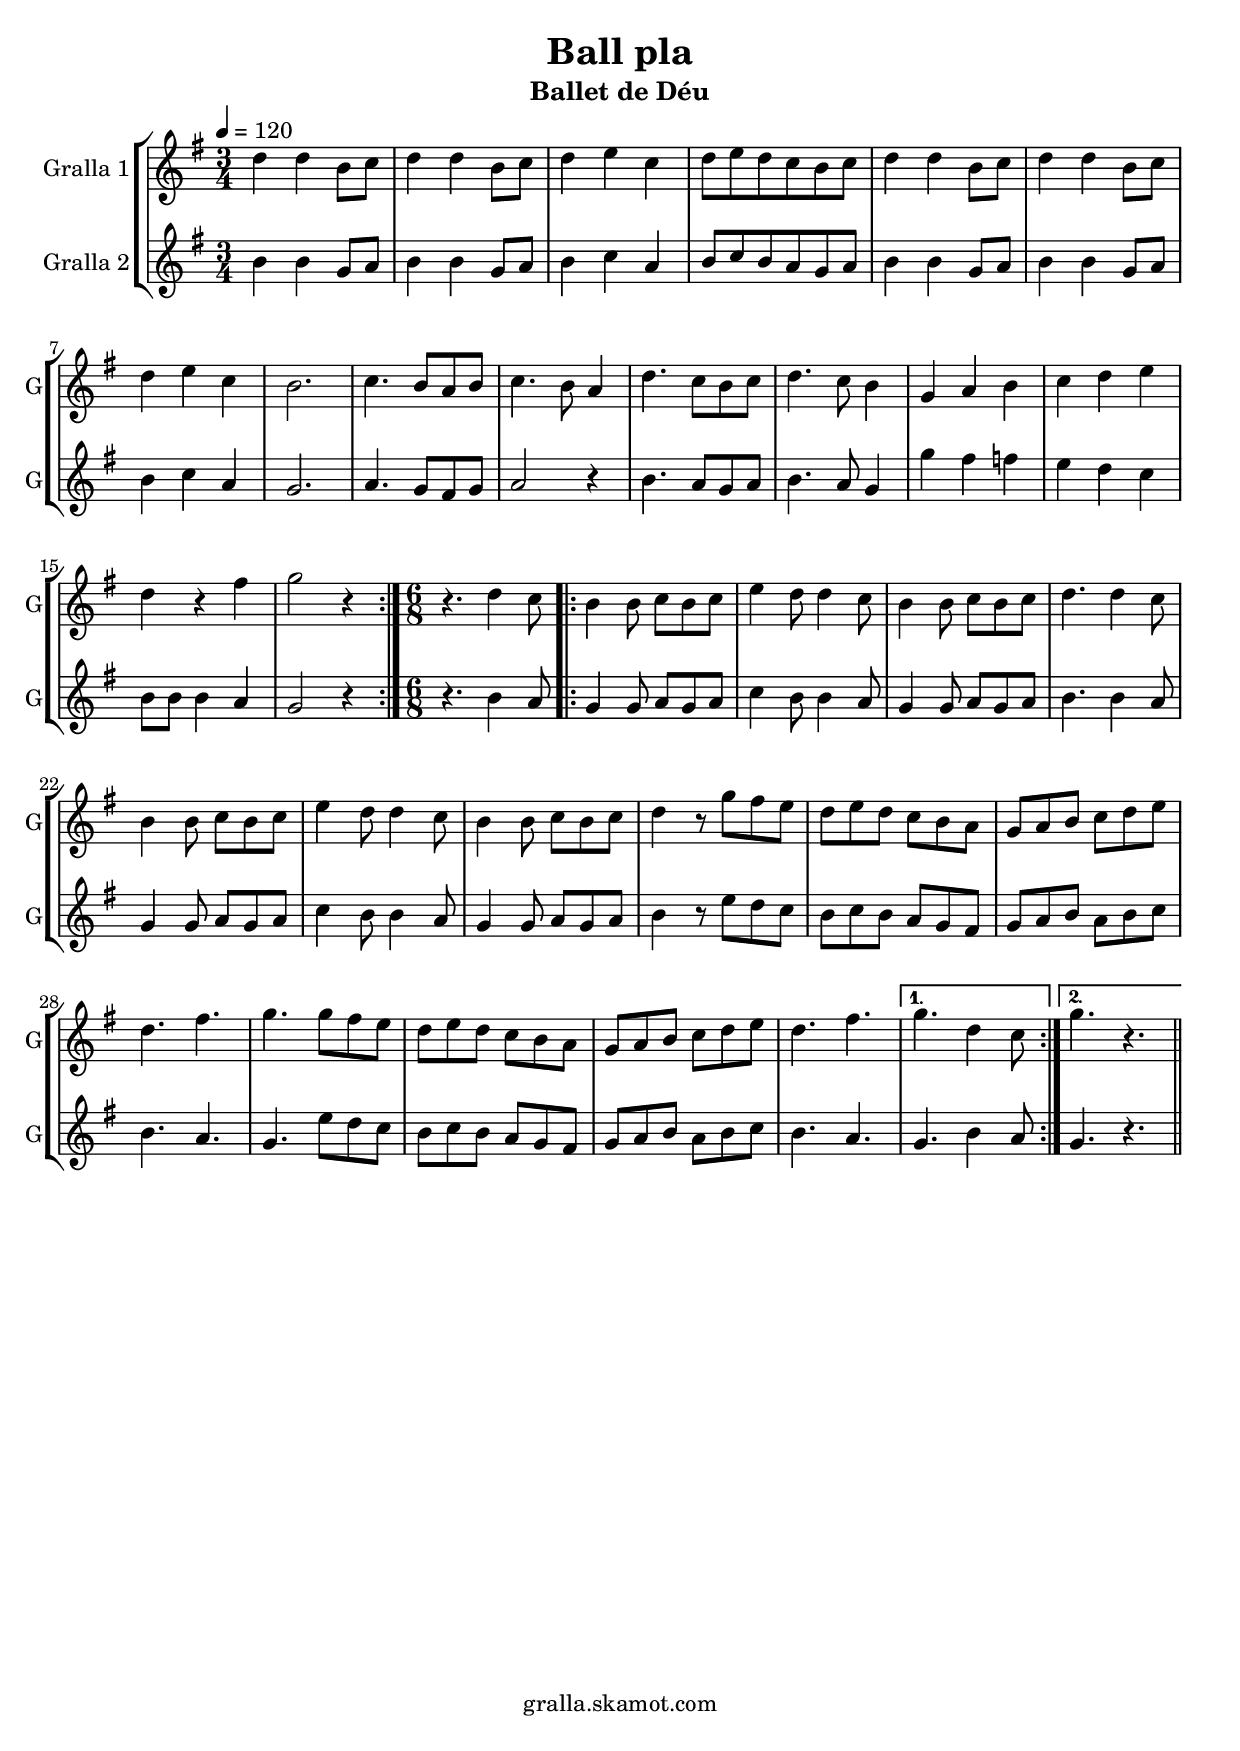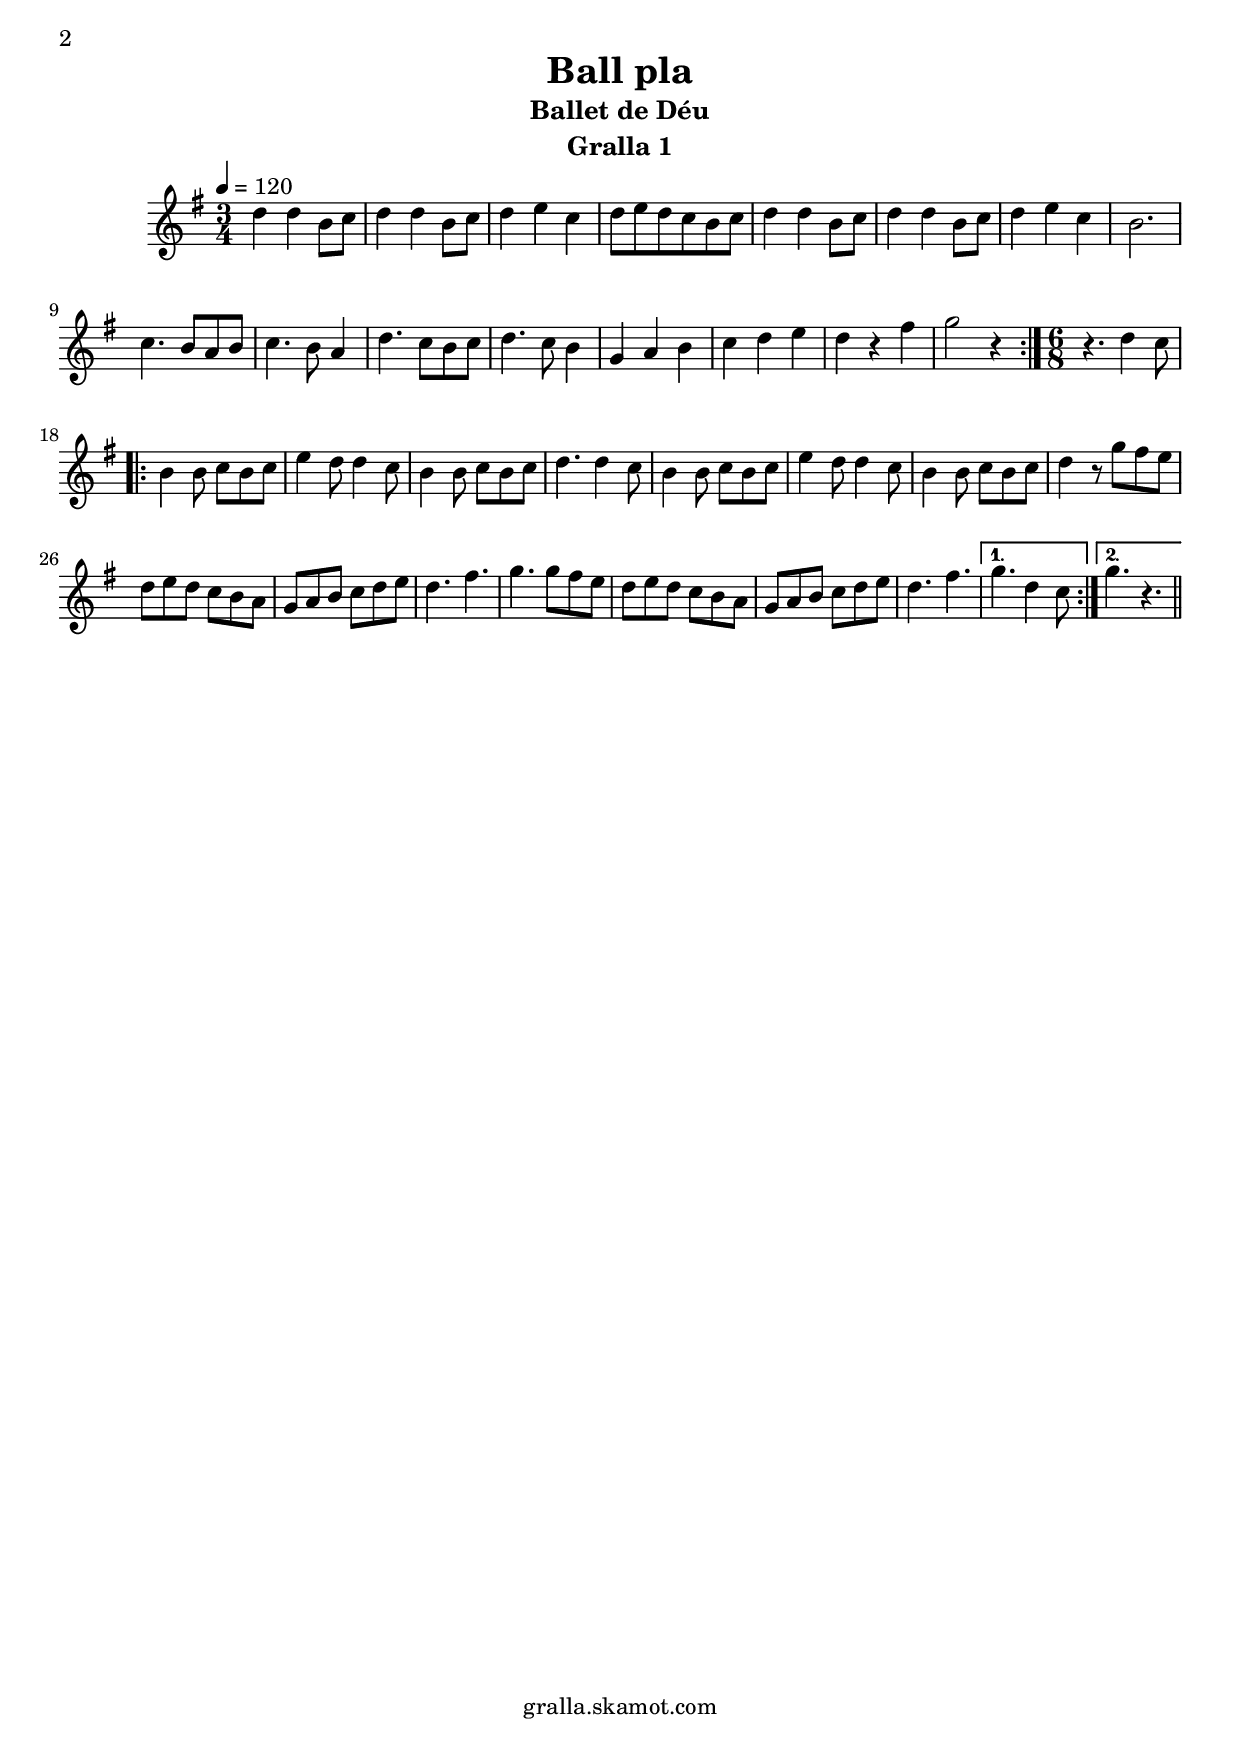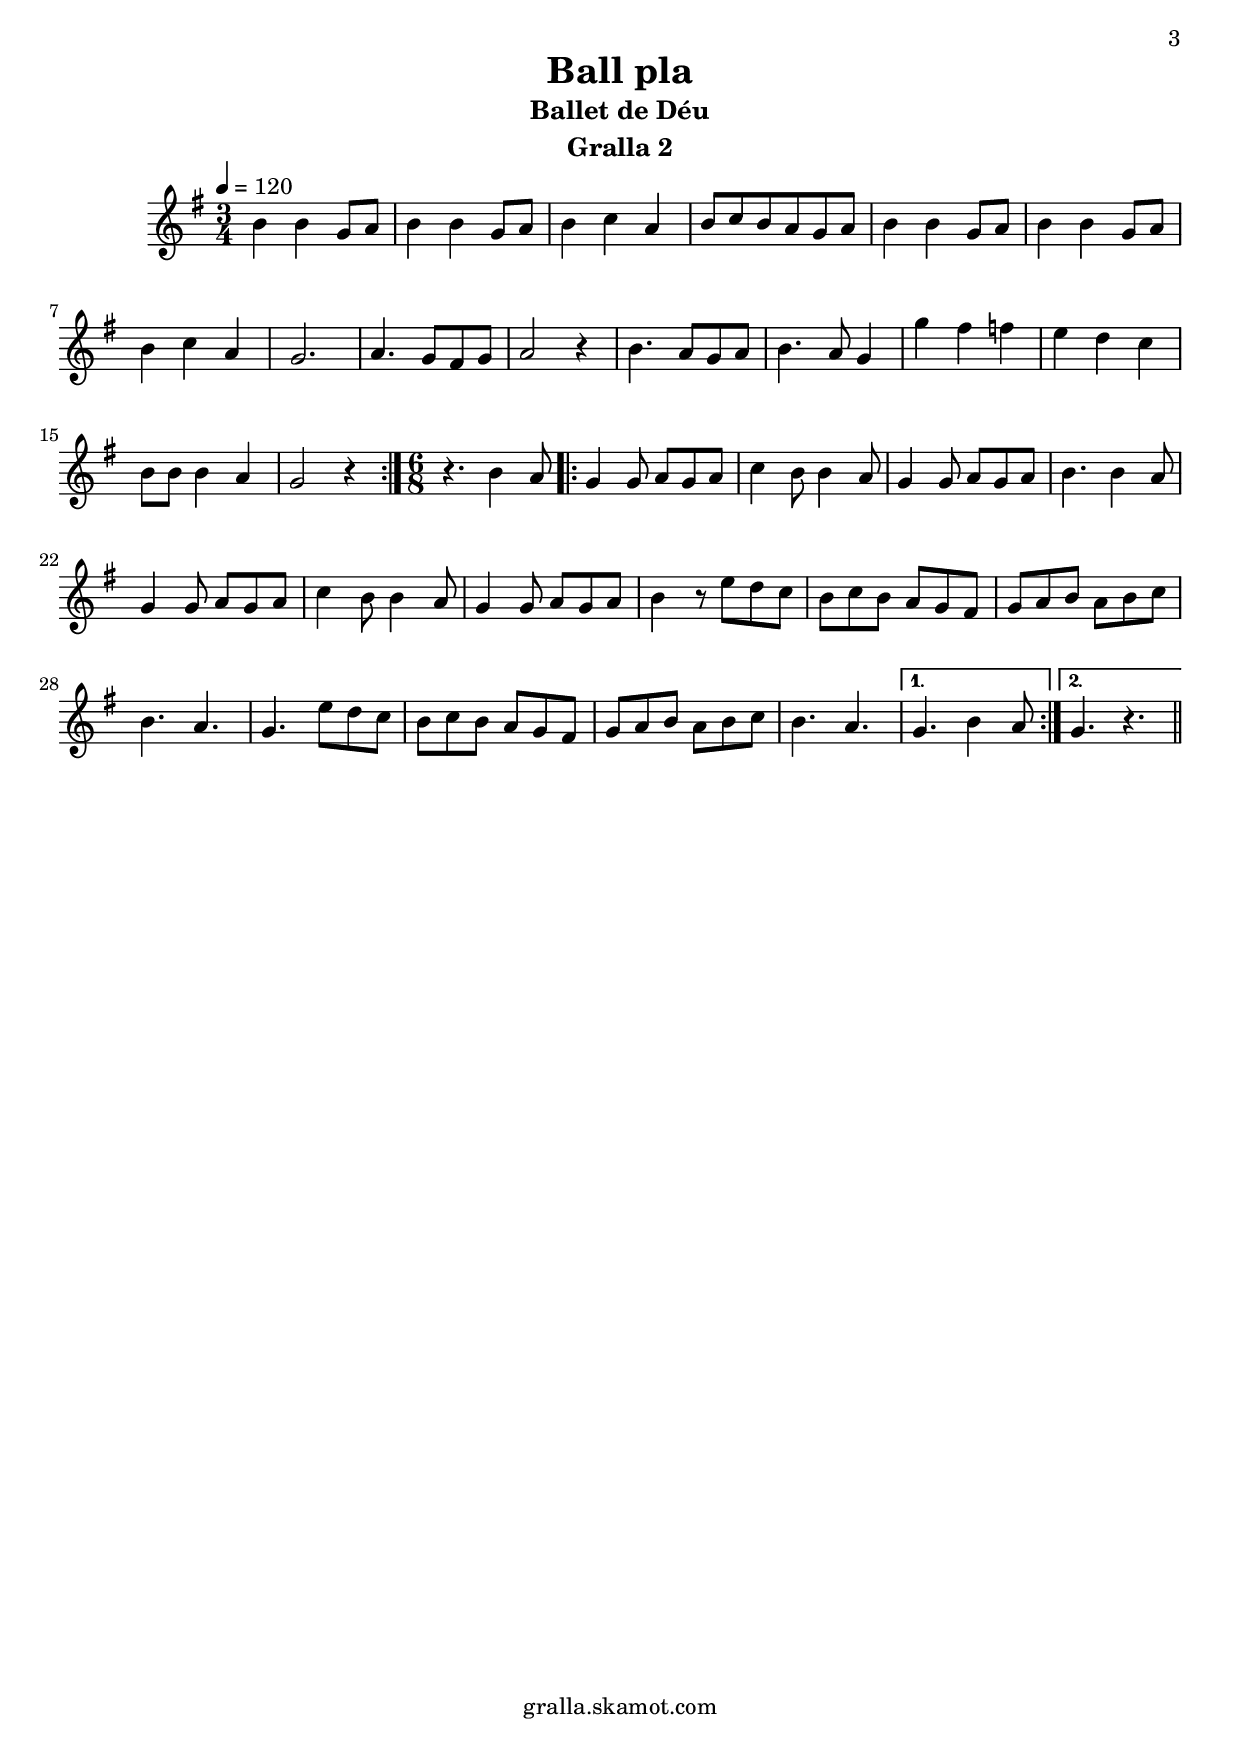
\version "2.16.2"

\header {
  dedication=""
  title="Ball pla"
  subtitle="Ballet de Déu"
  subsubtitle=""
  poet=""
  meter=""
  piece=""
  composer=""
  arranger=""
  opus=""
  instrument=""
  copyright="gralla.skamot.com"
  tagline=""
}

liniaroAa =
\relative d''
{
  \tempo 4=120
  \clef treble
  \key g \major
  \time 3/4
  \repeat volta 2 { d4 d b8 c  |
  d4 d b8 c  |
  d4 e c  |
  d8 e d c b c  |
  %05
  d4 d b8 c  |
  d4 d b8 c  |
  d4 e c  |
  b2.  |
  c4. b8 a b  |
  %10
  c4. b8 a4  |
  d4. c8 b c  |
  d4. c8 b4  |
  g4 a b  |
  c4 d e  |
  %15
  d4 r fis  |
  g2 r4  | }
  \time 6/8   r4. d4 c8  |
  \repeat volta 2 { b4 b8 c b c  |
  e4 d8 d4 c8  |
  %20
  b4 b8 c b c  |
  d4. d4 c8  |
  b4 b8 c b c  |
  e4 d8 d4 c8  |
  b4 b8 c b c  |
  %25
  d4 r8 g fis e  |
  d8 e d c b a  |
  g8 a b c d e  |
  d4. fis  |
  g4. g8 fis e  |
  %30
  d8 e d c b a  |
  g8 a b c d e  |
  d4. fis }
  \alternative { { g4. d4 c8 }
  { g'4. r } } \bar "||"
}

liniaroAb =
\relative b'
{
  \tempo 4=120
  \clef treble
  \key g \major
  \time 3/4
  \repeat volta 2 { b4 b g8 a  |
  b4 b g8 a  |
  b4 c a  |
  b8 c b a g a  |
  %05
  b4 b g8 a  |
  b4 b g8 a  |
  b4 c a  |
  g2.  |
  a4. g8 fis g  |
  %10
  a2 r4  |
  b4. a8 g a  |
  b4. a8 g4  |
  g'4 fis f  |
  e4 d c  |
  %15
  b8 b b4 a  |
  g2 r4  | }
  \time 6/8   r4. b4 a8  |
  \repeat volta 2 { g4 g8 a g a  |
  c4 b8 b4 a8  |
  %20
  g4 g8 a g a  |
  b4. b4 a8  |
  g4 g8 a g a  |
  c4 b8 b4 a8  |
  g4 g8 a g a  |
  %25
  b4 r8 e d c  |
  b8 c b a g fis  |
  g8 a b a b c  |
  b4. a  |
  g4. e'8 d c  |
  %30
  b8 c b a g fis  |
  g8 a b a b c  |
  b4. a }
  \alternative { { g4. b4 a8 }
  { g4. r } } \bar "||"
}

\bookpart {
  \score {
    \new StaffGroup {
      \override Score.RehearsalMark #'self-alignment-X = #LEFT
      <<
        \new Staff \with {instrumentName = #"Gralla 1" shortInstrumentName = #"G"} \liniaroAa
        \new Staff \with {instrumentName = #"Gralla 2" shortInstrumentName = #"G"} \liniaroAb
      >>
    }
    \layout {}
  }
  \score { \unfoldRepeats
    \new StaffGroup {
      \override Score.RehearsalMark #'self-alignment-X = #LEFT
      <<
        \new Staff \with {instrumentName = #"Gralla 1" shortInstrumentName = #"G"} \liniaroAa
        \new Staff \with {instrumentName = #"Gralla 2" shortInstrumentName = #"G"} \liniaroAb
      >>
    }
    \midi {
      \set Staff.midiInstrument = "oboe"
      \set DrumStaff.midiInstrument = "drums"
    }
  }
}

\bookpart {
  \header {instrument="Gralla 1"}
  \score {
    \new StaffGroup {
      \override Score.RehearsalMark #'self-alignment-X = #LEFT
      <<
        \new Staff \liniaroAa
      >>
    }
    \layout {}
  }
  \score { \unfoldRepeats
    \new StaffGroup {
      \override Score.RehearsalMark #'self-alignment-X = #LEFT
      <<
        \new Staff \liniaroAa
      >>
    }
    \midi {
      \set Staff.midiInstrument = "oboe"
      \set DrumStaff.midiInstrument = "drums"
    }
  }
}

\bookpart {
  \header {instrument="Gralla 2"}
  \score {
    \new StaffGroup {
      \override Score.RehearsalMark #'self-alignment-X = #LEFT
      <<
        \new Staff \liniaroAb
      >>
    }
    \layout {}
  }
  \score { \unfoldRepeats
    \new StaffGroup {
      \override Score.RehearsalMark #'self-alignment-X = #LEFT
      <<
        \new Staff \liniaroAb
      >>
    }
    \midi {
      \set Staff.midiInstrument = "oboe"
      \set DrumStaff.midiInstrument = "drums"
    }
  }
}

